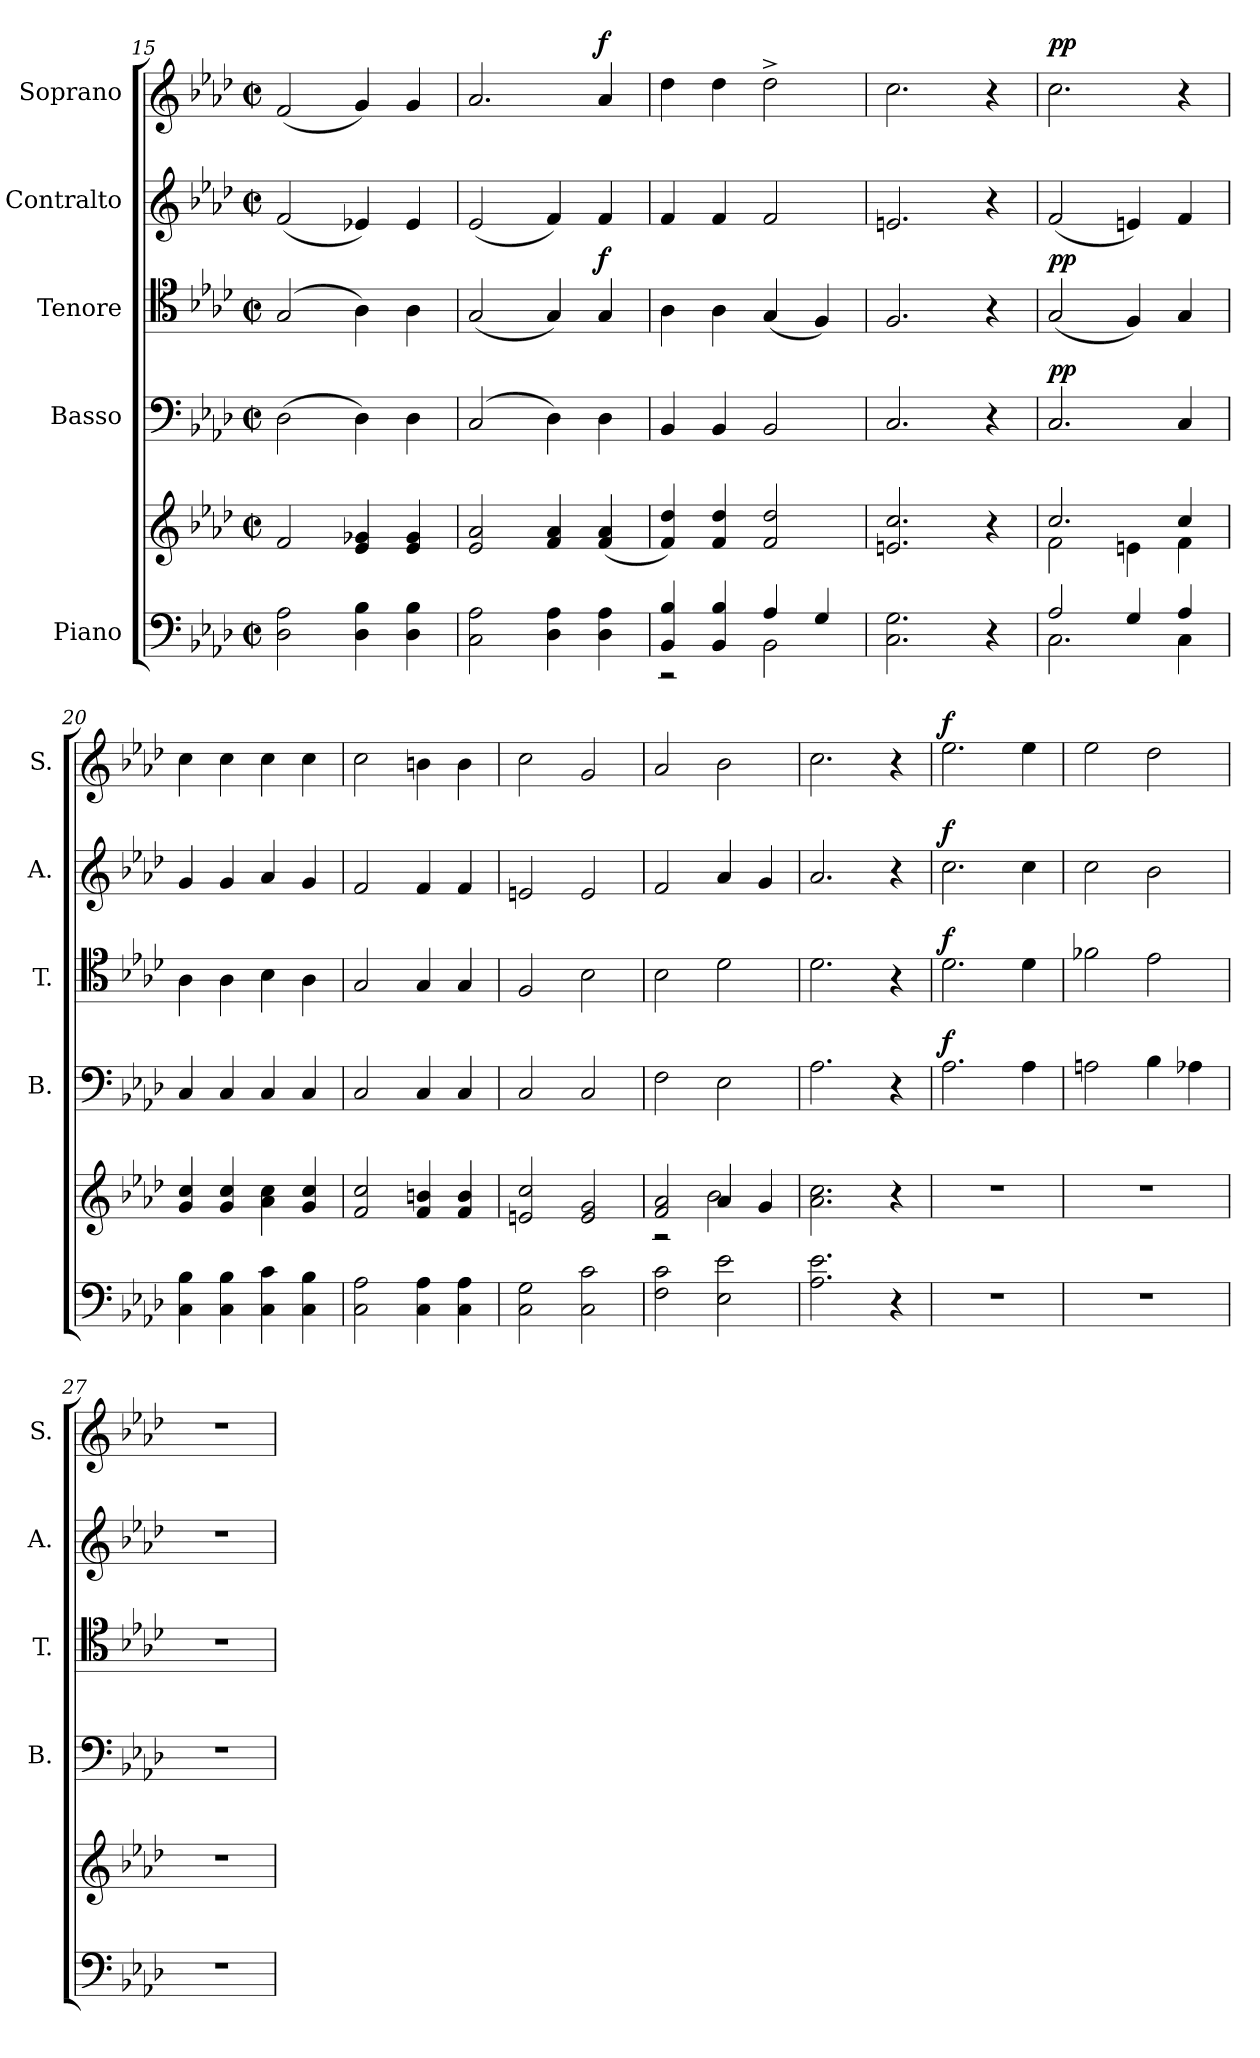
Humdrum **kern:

**kern	**kern	**kern	**dynam	**kern	**dynam	**kern	**dynam	**kern	**dynam
*part5	*part5	*part4	*part4	*part3	*part3	*part2	*part2	*part1	*part1
*staff6	*staff5	*staff4	*staff4	*staff3	*staff3	*staff2	*staff2	*staff1	*staff1
*I"Piano	*	*I"Basso	*	*I"Tenore	*	*I"Contralto	*	*I"Soprano	*
*	*	*I'B.	*	*I'T.	*	*I'A.	*	*I'S.	*
*clefF4	*clefG2	*clefF4	*	*clefC4	*	*clefG2	*	*clefG2	*
*k[b-e-a-d-]	*k[b-e-a-d-]	*k[b-e-a-d-]	*	*k[b-e-a-d-]	*	*k[b-e-a-d-]	*	*k[b-e-a-d-]	*
*M2/2	*M2/2	*M2/2	*	*M2/2	*	*M2/2	*	*M2/2	*
*met(c|)	*met(c|)	*met(c|)	*	*met(c|)	*	*met(c|)	*	*met(c|)	*
=15	=15	=15	=15	=15	=15	=15	=15	=15	=15
2D-\ 2A-\	2f/	(>2D-\	.	(>2G/	.	(<2f/	.	(<2f/	.
4D-\ 4B-\	4e-/ 4g-X/	4D-\)	.	4A-\)	.	4e-X/)	.	4g/)	.
4D-\ 4B-\	4e-/ 4g-/	4D-\	.	4A-\	.	4e-/	.	4g/	.
=16	=16	=16	=16	=16	=16	=16	=16	=16	=16
2C\ 2A-\	2e-/ 2a-/	(>2C/	.	(<2G/	.	(<2e-/	.	2.a-/	.
4D-\ 4A-\	4f/ 4a-/	4D-\)	.	4G/)	.	4f/)	.	.	.
!	!	!	!	!	!LO:DY:a	!	!	!	!LO:DY:a
4D-\ 4A-\	(<4f/ 4a-/	4D-\	.	4G/	f	4f/	.	4a-/	f
=17	=17	=17	=17	=17	=17	=17	=17	=17	=17
*^	*	*	*	*	*	*	*	*	*
4BB-/ 4B-/	2r	4f/ 4dd-/)	4BB-/	.	4A-\	.	4f/	.	4dd-\	.
4BB-/ 4B-/	.	4f/ 4dd-/	4BB-/	.	4A-\	.	4f/	.	4dd-\	.
4A-/	2BB-\	2f/ 2dd-/	2BB-/	.	(<4G/	.	2f/	.	2dd-^\	.
4G/	.	.	.	.	4F/)	.	.	.	.	.
*v	*v	*	*	*	*	*	*	*	*	*
=18	=18	=18	=18	=18	=18	=18	=18	=18	=18
2.C\ 2.G\	2.en/ 2.cc/	2.C/	.	2.F/	.	2.en/	.	2.cc\	.
4r	4r	4r	.	4r	.	4r	.	4r	.
=19	=19	=19	=19	=19	=19	=19	=19	=19	=19
*^	*^	*	*	*	*	*	*	*	*
!	!	!	!	!	!LO:DY:a	!	!LO:DY:a	!	!	!	!LO:DY:a
2A-/	2.C\	2.cc/	2f\	2.C/	pp	(<2G/	pp	(<2f/	.	2.cc\	pp
4G/	.	.	4en\	.	.	4F/)	.	4en/)	.	.	.
4A-/	4C\	4cc/	4f\	4C/	.	4G/	.	4f/	.	4r	.
*v	*v	*	*	*	*	*	*	*	*	*	*
*	*v	*v	*	*	*	*	*	*	*	*
!!LO:LB:g=z
=20	=20	=20	=20	=20	=20	=20	=20	=20	=20
4C\ 4B-\	4g/ 4cc/	4C/	.	4A-\	.	4g/	.	4cc\	.
4C\ 4B-\	4g/ 4cc/	4C/	.	4A-\	.	4g/	.	4cc\	.
4C\ 4c\	4a-\ 4cc\	4C/	.	4B-\	.	4a-/	.	4cc\	.
4C\ 4B-\	4g/ 4cc/	4C/	.	4A-\	.	4g/	.	4cc\	.
=21	=21	=21	=21	=21	=21	=21	=21	=21	=21
2C\ 2A-\	2f/ 2cc/	2C/	.	2G/	.	2f/	.	2cc\	.
4C\ 4A-\	4f/ 4bn/	4C/	.	4G/	.	4f/	.	4bn\	.
4C\ 4A-\	4f/ 4b/	4C/	.	4G/	.	4f/	.	4b\	.
=22	=22	=22	=22	=22	=22	=22	=22	=22	=22
2C\ 2G\	2en/ 2cc/	2C/	.	2F/	.	2en/	.	2cc\	.
2C\ 2c\	2e/ 2g/	2C/	.	2B-\	.	2e/	.	2g/	.
=23	=23	=23	=23	=23	=23	=23	=23	=23	=23
*	*^	*	*	*	*	*	*	*	*
2F\ 2c\	2f/ 2a-/	2r	2F\	.	2B-\	.	2f/	.	2a-/	.
2E-\ 2e-\	4a-/	2b-\	2E-\	.	2d-\	.	4a-/	.	2b-\	.
.	4g/	.	.	.	.	.	4g/	.	.	.
*	*v	*v	*	*	*	*	*	*	*	*
=24	=24	=24	=24	=24	=24	=24	=24	=24	=24
2.A-\ 2.e-\	2.a-\ 2.cc\	2.A-\	.	2.d-\	.	2.a-/	.	2.cc\	.
4r	4r	4r	.	4r	.	4r	.	4r	.
=25	=25	=25	=25	=25	=25	=25	=25	=25	=25
!	!	!	!LO:DY:a	!	!LO:DY:a	!	!LO:DY:a	!	!LO:DY:a
1r	1r	2.A-\	f	2.d-\	f	2.cc\	f	2.ee-\	f
.	.	4A-\	.	4d-\	.	4cc\	.	4ee-\	.
=26	=26	=26	=26	=26	=26	=26	=26	=26	=26
1r	1r	2An\	.	2f-X\	.	2cc\	.	2ee-\	.
.	.	4B-\	.	2e-\	.	2b-\	.	2dd-\	.
.	.	4A-X\	.	.	.	.	.	.	.
=27	=27	=27	=27	=27	=27	=27	=27	=27	=27
1r	1r	1r	.	1r	.	1r	.	1r	.
=	=	=	=	=	=	=	=	=	=
*-	*-	*-	*-	*-	*-	*-	*-	*-	*-
